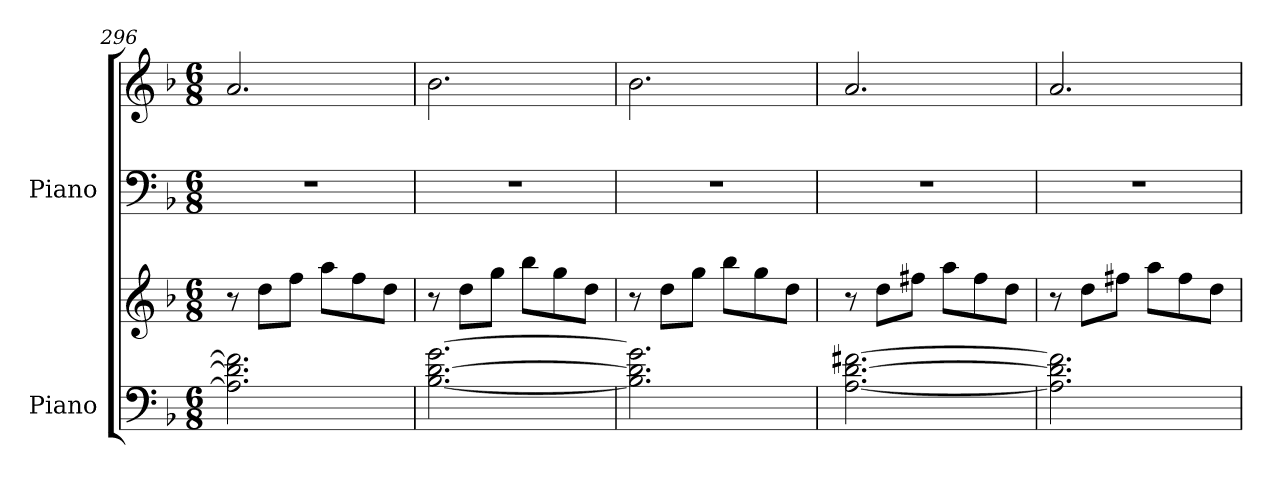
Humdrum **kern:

**kern	**kern	**kern	**kern
*part2	*part2	*part1	*part1
*staff4	*staff3	*staff2	*staff1
*I"Piano	*	*I"Piano	*
*I'Pno.	*	*I'Pno.	*
*clefF4	*clefG2	*clefF4	*clefG2
*k[b-]	*k[b-]	*k[b-]	*k[b-]
*M6/8	*M6/8	*M6/8	*M6/8
=296	=296	=296	=296
2.A\] 2.d\] 2.f\]	8r	2.r	2.a/
.	8dd\L	.	.
.	8ff\J	.	.
.	8aa\L	.	.
.	8ff\	.	.
.	8dd\J	.	.
!!LO:PB:g=z
=297	=297	=297	=297
[2.B-\ [2.d\ [2.g\	8r	2.r	2.b-\
.	8dd\L	.	.
.	8gg\J	.	.
.	8bb-\L	.	.
.	8gg\	.	.
.	8dd\J	.	.
=298	=298	=298	=298
2.B-\] 2.d\] 2.g\]	8r	2.r	2.b-\
.	8dd\L	.	.
.	8gg\J	.	.
.	8bb-\L	.	.
.	8gg\	.	.
.	8dd\J	.	.
=299	=299	=299	=299
[2.A\ [2.d\ [2.f#X\	8r	2.r	2.a/
.	8dd\L	.	.
.	8ff#X\J	.	.
.	8aa\L	.	.
.	8ff#\	.	.
.	8dd\J	.	.
=300	=300	=300	=300
2.A\] 2.d\] 2.f#\]	8r	2.r	2.a/
.	8dd\L	.	.
.	8ff#X\J	.	.
.	8aa\L	.	.
.	8ff#\	.	.
.	8dd\J	.	.
=	=	=	=
*-	*-	*-	*-
